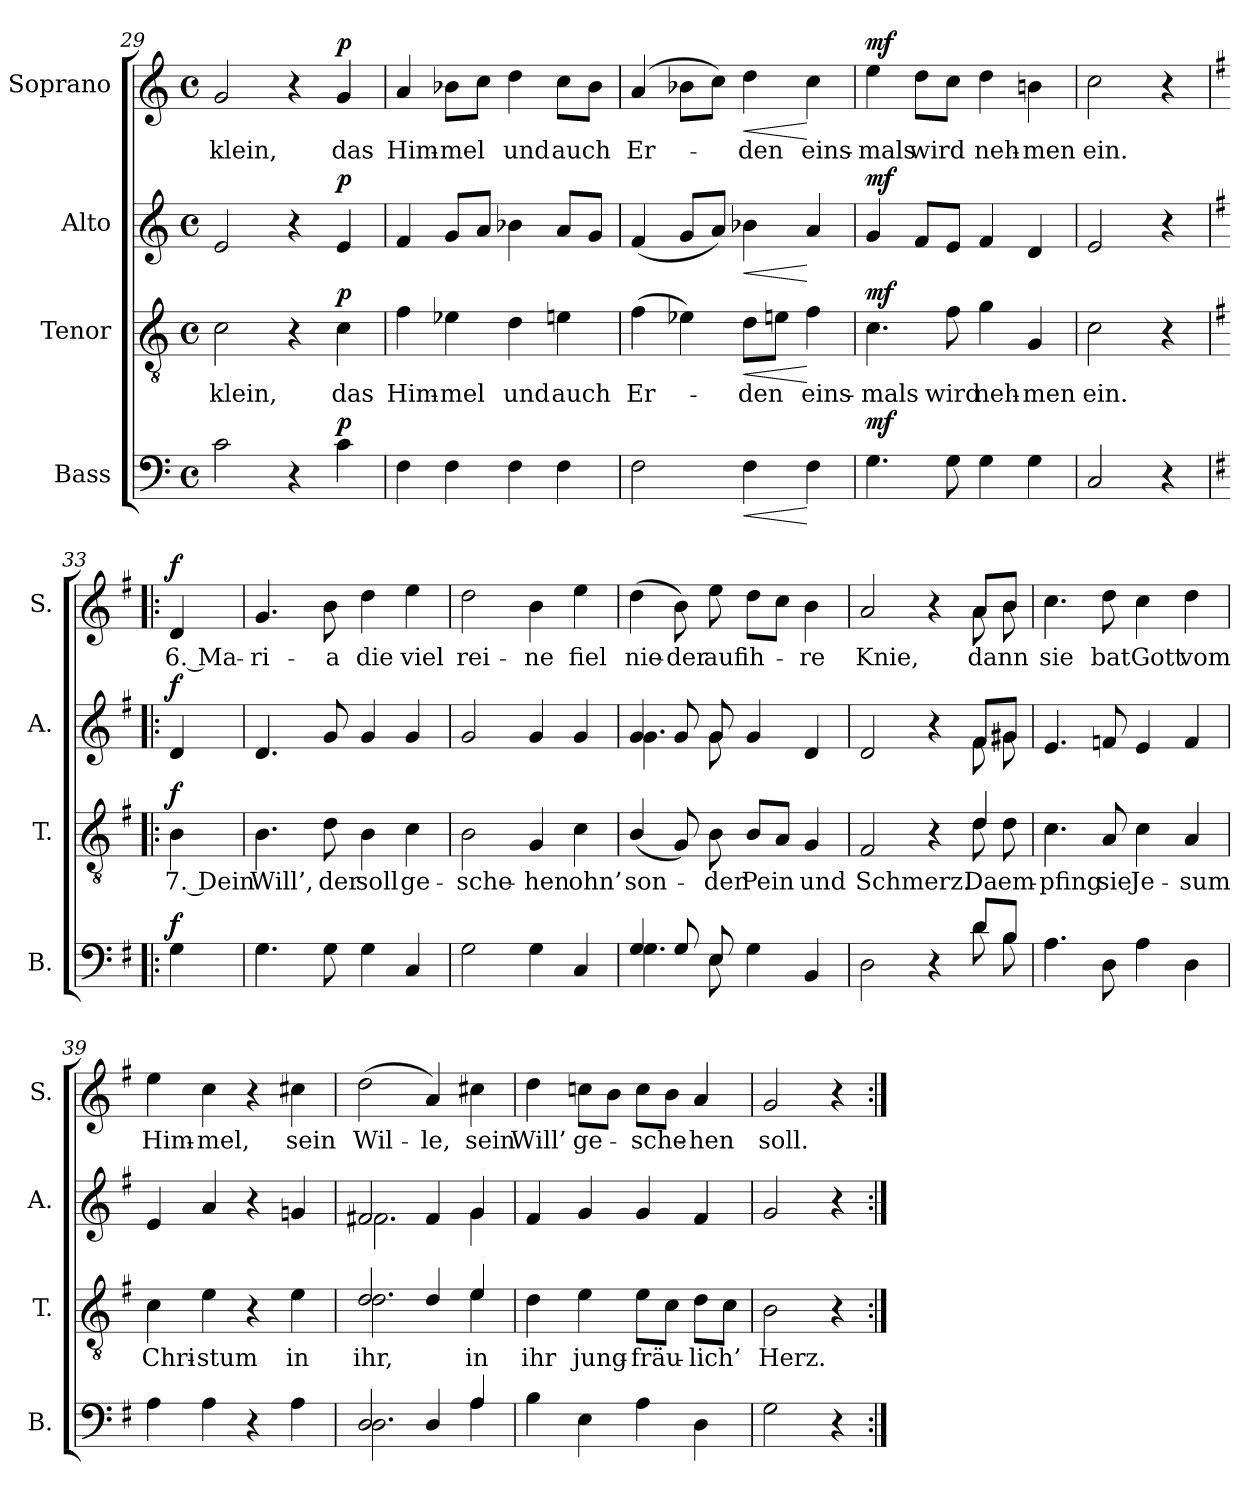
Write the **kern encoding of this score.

**kern	**dynam	**kern	**text	**dynam	**kern	**dynam	**kern	**text	**dynam
*part4	*part4	*part3	*part3	*part3	*part2	*part2	*part1	*part1	*part1
*staff4	*staff4	*staff3	*staff3	*staff3	*staff2	*staff2	*staff1	*staff1	*staff1
*I"Bass	*	*I"Tenor	*	*	*I"Alto	*	*I"Soprano	*	*
*I'B.	*	*I'T.	*	*	*I'A.	*	*I'S.	*	*
*clefF4	*	*clefGv2	*	*	*clefG2	*	*clefG2	*	*
*k[]	*	*k[]	*	*	*k[]	*	*k[]	*	*
*M4/4	*	*M4/4	*	*	*M4/4	*	*M4/4	*	*
*met(c)	*	*met(c)	*	*	*met(c)	*	*met(c)	*	*
=29	=29	=29	=29	=29	=29	=29	=29	=29	=29
!	!	!	!LO:LY:b	!	!	!	!	!LO:LY:b	!
2c\	.	2c\	klein,	.	2e/	.	2g/	klein,	.
4r	.	4r	.	.	4r	.	4r	.	.
!	!LO:DY:a	!	!LO:LY:b	!LO:DY:a	!	!LO:DY:a	!	!LO:LY:b	!LO:DY:a
4c\	p	4c\	das	p	4e/	p	4g/	das	p
=30	=30	=30	=30	=30	=30	=30	=30	=30	=30
!	!	!	!LO:LY:b	!	!	!	!	!LO:LY:b	!
4F\	.	4f\	Him-	.	4f/	.	4a/	Him-	.
!	!	!	!LO:LY:b	!	!	!	!	!LO:LY:b	!
4F\	.	4e-X\	mel	.	8g/L	.	8b-X\L	mel	.
.	.	.	.	.	8a/J	.	8cc\J	.	.
!	!	!	!LO:LY:b	!	!	!	!	!LO:LY:b	!
4F\	.	4d\	und	.	4b-X\	.	4dd\	und	.
!	!	!	!LO:LY:b	!	!	!	!	!LO:LY:b	!
4F\	.	4en\	auch	.	8a/L	.	8cc\L	auch	.
.	.	.	.	.	8g/J	.	8b-\J	.	.
!!LO:LB:g=z
=31	=31	=31	=31	=31	=31	=31	=31	=31	=31
!	!	!	!LO:LY:b	!	!	!	!	!LO:LY:b	!
2F\	.	(>4f\	Er-	.	(<4f/	.	(>4a/	Er-	.
.	.	4e-X\)	.	.	8g/L	.	8b-X\L	.	.
.	.	.	.	.	8a/J)	.	8cc\J)	.	.
!	!LO:HP:b	!	!LO:LY:b	!LO:HP:b	!	!LO:HP:b	!	!LO:LY:b	!LO:HP:b
4F\	<	8d\L	-den	<	4b-X\	<	4dd\	-den	<
.	.	8en\J	.	.	.	.	.	.	.
!	!	!	!LO:LY:b	!	!	!	!	!LO:LY:b	!
4F\	[	4f\	eins-	[	4a/	[	4cc\	eins-	[
=32	=32	=32	=32	=32	=32	=32	=32	=32	=32
!	!LO:DY:a	!	!LO:LY:b	!LO:DY:a	!	!LO:DY:a	!	!LO:LY:b	!LO:DY:a
4.G\	mf	4.c\	-mals	mf	4g/	mf	4ee\	-mals	mf
!	!	!	!	!	!	!	!	!LO:LY:b	!
.	.	.	.	.	8f/L	.	8dd\L	wird	.
!	!	!	!LO:LY:b	!	!	!	!	!	!
8G\	.	8f\	wird	.	8e/J	.	8cc\J	.	.
!	!	!	!LO:LY:b	!	!	!	!	!LO:LY:b	!
4G\	.	4g\	neh-	.	4f/	.	4dd\	neh-	.
!	!	!	!LO:LY:b	!	!	!	!	!LO:LY:b	!
4G\	.	4G/	-men	.	4d/	.	4bn\	-men	.
=33	=33	=33	=33	=33	=33	=33	=33	=33	=33
!	!	!	!LO:LY:b	!	!	!	!	!LO:LY:b	!
2C/	.	2c\	ein.	.	2e/	.	2cc\	ein.	.
4r	.	4r	.	.	4r	.	4r	.	.
=33X2!|:	=33X2!|:	=33X2!|:	=33X2!|:	=33X2!|:	=33X2!|:	=33X2!|:	=33X2!|:	=33X2!|:	=33X2!|:
*k[f#]	*	*k[f#]	*	*	*k[f#]	*	*k[f#]	*	*
!	!LO:DY:a	!	!LO:LY:b	!LO:DY:a	!	!LO:DY:a	!	!LO:LY:b	!LO:DY:a
4G\	f	4B\	7. Dein	f	4d/	f	4d/	6. Ma-	f
=34	=34	=34	=34	=34	=34	=34	=34	=34	=34
!	!	!	!LO:LY:b	!	!	!	!	!LO:LY:b	!
4.G\	.	4.B\	Will’,	.	4.d/	.	4.g/	-ri-	.
!	!	!	!LO:LY:b	!	!	!	!	!LO:LY:b	!
8G\	.	8d\	der	.	8g/	.	8b\	-a	.
!	!	!	!LO:LY:b	!	!	!	!	!LO:LY:b	!
4G\	.	4B\	soll	.	4g/	.	4dd\	die	.
!	!	!	!LO:LY:b	!	!	!	!	!LO:LY:b	!
4C/	.	4c\	ge-	.	4g/	.	4ee\	viel	.
!!LO:LB:g=z
=35	=35	=35	=35	=35	=35	=35	=35	=35	=35
!	!	!	!LO:LY:b	!	!	!	!	!LO:LY:b	!
2G\	.	2B\	-sche-	.	2g/	.	2dd\	rei-	.
!	!	!	!LO:LY:b	!	!	!	!	!LO:LY:b	!
4G\	.	4G/	-hen	.	4g/	.	4b\	-ne	.
!	!	!	!LO:LY:b	!	!	!	!	!LO:LY:b	!
4C/	.	4c\	ohn’	.	4g/	.	4ee\	fiel	.
=36	=36	=36	=36	=36	=36	=36	=36	=36	=36
*^	*	*	*	*	*^	*	*	*	*
!	!LO:N:head=solid	!	!	!LO:LY:b	!	!	!LO:N:head=solid	!	!	!LO:LY:b	!
4G/	4.G\	.	(<4B/	son-	.	4g/	4.g\	.	(>4dd\	nie-	.
!	!	!	!	!	!	!	!	!	!	!LO:LY:b	!
8G/	.	.	8G/)	.	.	8g/	.	.	8b\)	-der	.
!	!	!	!	!LO:LY:b	!	!	!	!	!	!LO:LY:b	!
8E/	8E\	.	8B\	-der	.	8g/	8g\	.	8ee\	auf	.
!	!	!	!	!LO:LY:b	!	!	!	!	!	!LO:LY:b	!
4G\	2rEEyy	.	8B/L	Pein	.	4g/	2ryy	.	8dd\L	ih-	.
.	.	.	8A/J	.	.	.	.	.	8cc\J	.	.
!	!	!	!	!LO:LY:b	!	!	!	!	!	!LO:LY:b	!
4BB/	.	.	4G/	und	.	4d/	.	.	4b\	-re	.
=37	=37	=37	=37	=37	=37	=37	=37	=37	=37	=37	=37
*	*	*	*^	*	*	*	*	*	*	*	*
!	!	!	!	!	!LO:LY:b	!	!	!	!	!	!LO:LY:b	!
*	*	*	*	*	*	*	*	*	*	*^	*	*
2D\	2rEEyy	.	2.ryy	2F#/	Schmerz.	.	2d/	2ryy	.	2a/	2.reyy	Knie,	.
4r	4rEEyy	.	.	4r	.	.	4r	4ryy	.	4r	.	.	.
!	!	!	!	!	!LO:LY:b	!	!	!	!	!	!	!LO:LY:b	!
8d/L	8d\	.	8d\	4d/	Da	.	8f#/L	8f#\	.	8a/L	8a\	dann	.
!	!	!	!	!	!LO:LY:b	!	!	!	!	!	!	!	!
8B/J	8B\	.	8d\	.	em-	.	8g#X/J	8g#\	.	8b/J	8b\	.	.
*	*	*	*v	*v	*	*	*	*	*	*	*	*	*
=38	=38	=38	=38	=38	=38	=38	=38	=38	=38	=38	=38	=38
!	!	!	!	!LO:LY:b	!	!	!	!	!	!	!LO:LY:b	!
*	*	*	*	*	*	*v	*v	*	*	*	*	*
*v	*v	*	*	*	*	*	*	*v	*v	*	*
4.A\	.	4.c\	-pfing	.	4.e/	.	4.cc\	sie	.
!	!	!	!LO:LY:b	!	!	!	!	!LO:LY:b	!
8D\	.	8A/	sie	.	8fn/	.	8dd\	bat	.
!	!	!	!LO:LY:b	!	!	!	!	!LO:LY:b	!
4A\	.	4c\	Je-	.	4e/	.	4cc\	Gott	.
!	!	!	!LO:LY:b	!	!	!	!	!LO:LY:b	!
4D\	.	4A/	-sum	.	4f/	.	4dd\	vom	.
!!LO:LB:g=z
=39	=39	=39	=39	=39	=39	=39	=39	=39	=39
!	!	!	!LO:LY:b	!	!	!	!	!LO:LY:b	!
4A\	.	4c\	Chri-	.	4e/	.	4ee\	Him-	.
!	!	!	!LO:LY:b	!	!	!	!	!LO:LY:b	!
4A\	.	4e\	-stum	.	4a/	.	4cc\	-mel,	.
4r	.	4r	.	.	4r	.	4r	.	.
!	!	!	!LO:LY:b	!	!	!	!	!LO:LY:b	!
4A\	.	4e\	in	.	4gn/	.	4cc#X\	sein	.
=40	=40	=40	=40	=40	=40	=40	=40	=40	=40
*^	*	*^	*	*	*^	*	*	*	*
!	!LO:N:head=open	!	!	!LO:N:head=open	!LO:LY:b	!	!	!LO:N:head=open	!	!	!LO:LY:b	!
2D/	2.D\	.	2d/	2.d\	ihr,	.	2f#X/	2.f#\	.	(>2dd\	Wil-	.
!	!	!	!	!	!	!	!	!	!	!	!LO:LY:b	!
4D/	.	.	4d/	.	.	.	4f#/	.	.	4a/)	-le,	.
!	!	!	!	!	!LO:LY:b	!	!	!	!	!	!LO:LY:b	!
4A/	4A\	.	4e/	4e\	in	.	4g/	4g\	.	4cc#X\	sein	.
=41	=41	=41	=41	=41	=41	=41	=41	=41	=41	=41	=41	=41
!	!	!	!	!	!LO:LY:b	!	!	!	!	!	!LO:LY:b	!
*v	*v	*	*	*	*	*	*v	*v	*	*	*	*
*	*	*v	*v	*	*	*	*	*	*	*
4B\	.	4d\	ihr	.	4f#/	.	4dd\	Will’	.
!	!	!	!LO:LY:b	!	!	!	!	!LO:LY:b	!
4E\	.	4e\	jung-	.	4g/	.	8ccn\L	ge-	.
.	.	.	.	.	.	.	8b\J	.	.
!	!	!	!LO:LY:b	!	!	!	!	!LO:LY:b	!
4A\	.	8e\L	-fräu-	.	4g/	.	8cc\L	-sche-	.
.	.	8c\J	.	.	.	.	8b\J	.	.
!	!	!	!LO:LY:b	!	!	!	!	!LO:LY:b	!
4D\	.	8d\L	-lich’	.	4f#/	.	4a/	-hen	.
.	.	8c\J	.	.	.	.	.	.	.
=42	=42	=42	=42	=42	=42	=42	=42	=42	=42
!	!	!	!LO:LY:b	!	!	!	!	!LO:LY:b	!
2G\	.	2B\	Herz.	.	2g/	.	2g/	soll.	.
4r	.	4r	.	.	4r	.	4r	.	.
=:|!	=:|!	=:|!	=:|!	=:|!	=:|!	=:|!	=:|!	=:|!	=:|!
*-	*-	*-	*-	*-	*-	*-	*-	*-	*-
